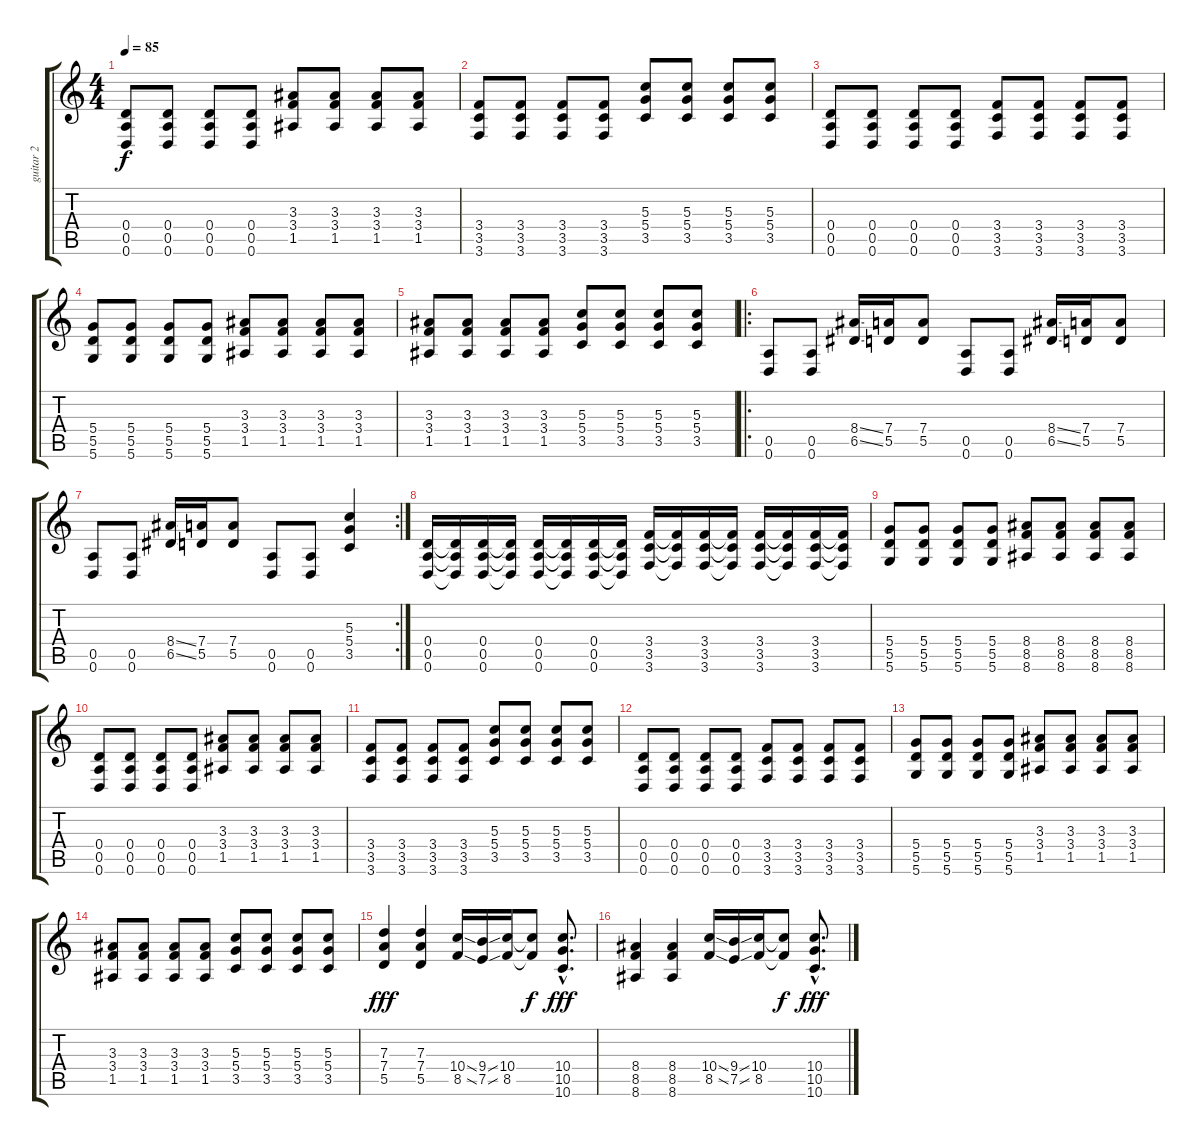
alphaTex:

\track ("guitar 2" "guitar 2") {instrument distortionguitar}
\staff {score tabs}
\tuning (E4 B3 G3 D3 A2 D2) {hide}
\ts (4 4)
\tempo 85
\clef g2
\ks c
(0.4 0.5 0.6).8{dy f} (0.4 0.5 0.6).8 (0.4 0.5 0.6).8 (0.4 0.5 0.6).8 (3.3 3.4 1.5).8 (3.3 3.4 1.5).8 (3.3 3.4 1.5).8 (3.3 3.4 1.5).8 |
(3.4 3.5 3.6).8 (3.4 3.5 3.6).8 (3.4 3.5 3.6).8 (3.4 3.5 3.6).8 (5.3 5.4 3.5).8 (5.3 5.4 3.5).8 (5.3 5.4 3.5).8 (5.3 5.4 3.5).8 |
(0.4 0.5 0.6).8 (0.4 0.5 0.6).8 (0.4 0.5 0.6).8 (0.4 0.5 0.6).8 (3.4 3.5 3.6).8 (3.4 3.5 3.6).8 (3.4 3.5 3.6).8 (3.4 3.5 3.6).8 |
(5.4 5.5 5.6).8 (5.4 5.5 5.6).8 (5.4 5.5 5.6).8 (5.4 5.5 5.6).8 (3.3 3.4 1.5).8 (3.3 3.4 1.5).8 (3.3 3.4 1.5).8 (3.3 3.4 1.5).8 |
(3.3 3.4 1.5).8 (3.3 3.4 1.5).8 (3.3 3.4 1.5).8 (3.3 3.4 1.5).8 (5.3 5.4 3.5).8 (5.3 5.4 3.5).8 (5.3 5.4 3.5).8 (5.3 5.4 3.5).8 |
\ro
(0.5 0.6).8 (0.5 0.6).8 (8.4{ss} 6.5{ss}).16 (7.4 5.5).16 (7.4 5.5).8 (0.5 0.6).8 (0.5 0.6).8 (8.4{ss} 6.5{ss}).16 (7.4 5.5).16 (7.4 5.5).8 |
\rc 2
(0.5 0.6).8 (0.5 0.6).8 (8.4{ss} 6.5{ss}).16 (7.4 5.5).16 (7.4 5.5).8 (0.5 0.6).8 (0.5 0.6).8 (5.3 5.4 3.5).4 |
(0.4 0.5 0.6).16 (0.4{t} 0.5{t} 0.6{t}).16 (0.4 0.5 0.6).16 (0.4{t} 0.5{t} 0.6{t}).16 (0.4 0.5 0.6).16 (0.4{t} 0.5{t} 0.6{t}).16 (0.4 0.5 0.6).16 (0.4{t} 0.5{t} 0.6{t}).16 (3.4 3.5 3.6).16 (3.4{t} 3.5{t} 3.6{t}).16 (3.4 3.5 3.6).16 (3.4{t} 3.5{t} 3.6{t}).16 (3.4 3.5 3.6).16 (3.4{t} 3.5{t} 3.6{t}).16 (3.4 3.5 3.6).16 (3.4{t} 3.5{t} 3.6{t}).16 |
(5.4 5.5 5.6).8 (5.4 5.5 5.6).8 (5.4 5.5 5.6).8 (5.4 5.5 5.6).8 (8.4 8.5 8.6).8 (8.4 8.5 8.6).8 (8.4 8.5 8.6).8 (8.4 8.5 8.6).8 |
(0.4 0.5 0.6).8 (0.4 0.5 0.6).8 (0.4 0.5 0.6).8 (0.4 0.5 0.6).8 (3.3 3.4 1.5).8 (3.3 3.4 1.5).8 (3.3 3.4 1.5).8 (3.3 3.4 1.5).8 |
(3.4 3.5 3.6).8 (3.4 3.5 3.6).8 (3.4 3.5 3.6).8 (3.4 3.5 3.6).8 (5.3 5.4 3.5).8 (5.3 5.4 3.5).8 (5.3 5.4 3.5).8 (5.3 5.4 3.5).8 |
(0.4 0.5 0.6).8 (0.4 0.5 0.6).8 (0.4 0.5 0.6).8 (0.4 0.5 0.6).8 (3.4 3.5 3.6).8 (3.4 3.5 3.6).8 (3.4 3.5 3.6).8 (3.4 3.5 3.6).8 |
(5.4 5.5 5.6).8 (5.4 5.5 5.6).8 (5.4 5.5 5.6).8 (5.4 5.5 5.6).8 (3.3 3.4 1.5).8 (3.3 3.4 1.5).8 (3.3 3.4 1.5).8 (3.3 3.4 1.5).8 |
(3.3 3.4 1.5).8 (3.3 3.4 1.5).8 (3.3 3.4 1.5).8 (3.3 3.4 1.5).8 (5.3 5.4 3.5).8 (5.3 5.4 3.5).8 (5.3 5.4 3.5).8 (5.3 5.4 3.5).8 |
(7.3 7.4 5.5).4{dy fff} (7.3 7.4 5.5).4 (10.4{ss} 8.5{ss}).16 (9.4{ss} 7.5{ss}).16 (10.4 8.5).16 (10.4{t} 8.5{t}).8{dy f} (10.4{hac} 10.5{hac} 10.6{hac}).8{d dy fff} |
(8.4 8.5 8.6).4 (8.4 8.5 8.6).4 (10.4{ss} 8.5{ss}).16 (9.4{ss} 7.5{ss}).16 (10.4 8.5).16 (10.4{t} 8.5{t}).8{dy f} (10.4{hac} 10.5{hac} 10.6{hac}).8{d dy fff}
